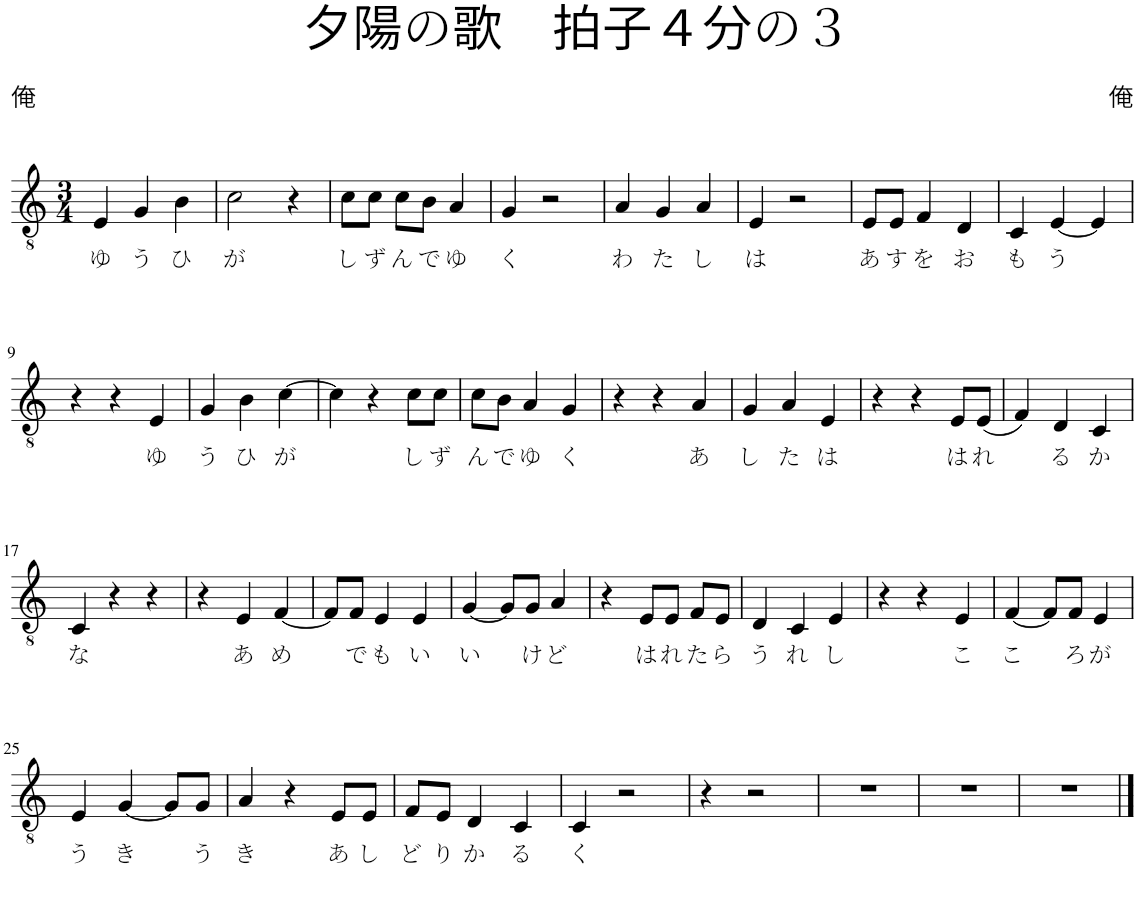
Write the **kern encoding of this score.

**kern	**text
*part1	*part1
*staff1	*staff1
*I"Classical Guitar	*
*I'Guit.	*
*clefGv2	*
*k[]	*
*M3/4	*
=1	=1
!	!LO:LY:b
4E/	ゆ
!	!LO:LY:b
4G/	う
!	!LO:LY:b
4B\	ひ
=2	=2
!	!LO:LY:b
2c\	が
4r	.
=3	=3
!	!LO:LY:b
8c\L	し
!	!LO:LY:b
8c\J	ず
!	!LO:LY:b
8c\L	ん
!	!LO:LY:b
8B\J	で
!	!LO:LY:b
4A/	ゆ
=4	=4
!	!LO:LY:b
4G/	く
2r	.
=5	=5
!	!LO:LY:b
4A/	わ
!	!LO:LY:b
4G/	た
!	!LO:LY:b
4A/	し
=6	=6
!	!LO:LY:b
4E/	は
2r	.
=7	=7
!	!LO:LY:b
8E/L	あ
!	!LO:LY:b
8E/J	す
!	!LO:LY:b
4F/	を
!	!LO:LY:b
4D/	お
=8	=8
!	!LO:LY:b
4C/	も
!	!LO:LY:b
[4E/	う
4E/]	.
!!LO:LB:g=z
=9	=9
4r	.
4r	.
!	!LO:LY:b
4E/	ゆ
=10	=10
!	!LO:LY:b
4G/	う
!	!LO:LY:b
4B\	ひ
!	!LO:LY:b
[4c\	が
=11	=11
4c\]	.
4r	.
!	!LO:LY:b
8c\L	し
!	!LO:LY:b
8c\J	ず
=12	=12
!	!LO:LY:b
8c\L	ん
!	!LO:LY:b
8B\J	で
!	!LO:LY:b
4A/	ゆ
!	!LO:LY:b
4G/	く
=13	=13
4r	.
4r	.
!	!LO:LY:b
4A/	あ
=14	=14
!	!LO:LY:b
4G/	し
!	!LO:LY:b
4A/	た
!	!LO:LY:b
4E/	は
=15	=15
4r	.
4r	.
!	!LO:LY:b
8E/L	は
!	!LO:LY:b
(8E/J	れ
=16	=16
4F/)	.
!	!LO:LY:b
4D/	る
!	!LO:LY:b
4C/	か
!!LO:LB:g=z
=17	=17
!	!LO:LY:b
4C/	な
4r	.
4r	.
=18	=18
4r	.
!	!LO:LY:b
4E/	あ
!	!LO:LY:b
[4F/	め
=19	=19
8F/L]	.
!	!LO:LY:b
8F/J	で
!	!LO:LY:b
4E/	も
!	!LO:LY:b
4E/	い
=20	=20
!	!LO:LY:b
[4G/	い
8G/L]	.
!	!LO:LY:b
8G/J	け
!	!LO:LY:b
4A/	ど
=21	=21
4r	.
!	!LO:LY:b
8E/L	は
!	!LO:LY:b
8E/J	れ
!	!LO:LY:b
8F/L	た
!	!LO:LY:b
8E/J	ら
=22	=22
!	!LO:LY:b
4D/	う
!	!LO:LY:b
4C/	れ
!	!LO:LY:b
4E/	し
=23	=23
4r	.
4r	.
!	!LO:LY:b
4E/	こ
=24	=24
!	!LO:LY:b
[4F/	こ
8F/L]	.
!	!LO:LY:b
8F/J	ろ
!	!LO:LY:b
4E/	が
!!LO:LB:g=z
=25	=25
!	!LO:LY:b
4E/	う
!	!LO:LY:b
[4G/	き
8G/L]	.
!	!LO:LY:b
8G/J	う
=26	=26
!	!LO:LY:b
4A/	き
4r	.
!	!LO:LY:b
8E/L	あ
!	!LO:LY:b
8E/J	し
=27	=27
!	!LO:LY:b
8F/L	ど
!	!LO:LY:b
8E/J	り
!	!LO:LY:b
4D/	か
!	!LO:LY:b
4C/	る
=28	=28
!	!LO:LY:b
4C/	く
2r	.
=29	=29
4r	.
2r	.
=30	=30
2.r	.
=31	=31
2.r	.
=32	=32
2.r	.
==	==
*-	*-
